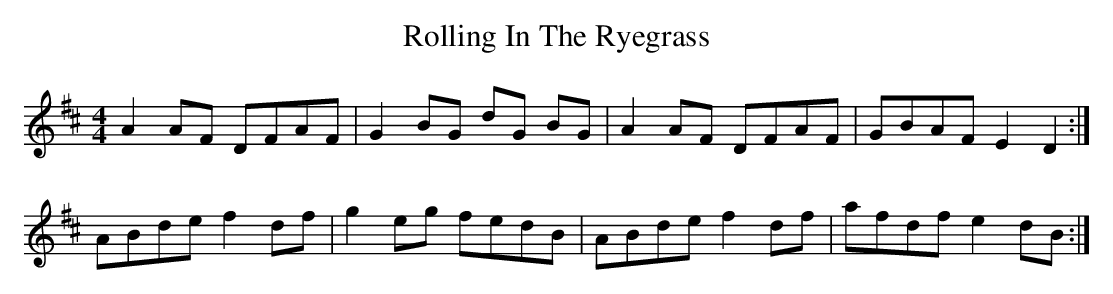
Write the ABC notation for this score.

X:1
T: Rolling In The Ryegrass
M: 4/4
L: 1/8
K: Dmaj
A2AF DFAF|G2BG dG BG|A2AF DFAF|GBAF E2D2:|
ABde f2df|g2eg fedB|ABde f2df| afdf e2dB:|
